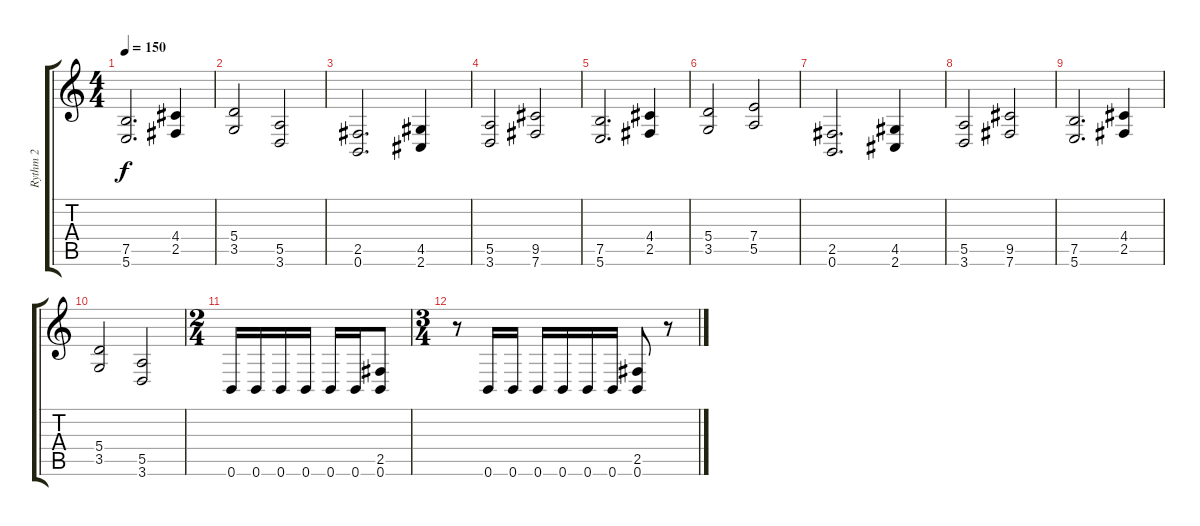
\track ("Rythm 2" "Rythm 2") {instrument distortionguitar}
\staff {score tabs}
\tuning (B3 Gb3 D3 A2 E2 B1) {hide}
\ts (4 4)
\tempo 150
\clef g2
\ks c
(7.5 5.6).2{d dy f} (4.4 2.5).4 |
(5.4 3.5).2 (5.5 3.6).2 |
(2.5 0.6).2{d} (4.5 2.6).4 |
(5.5 3.6).2 (9.5 7.6).2 |
(7.5 5.6).2{d} (4.4 2.5).4 |
(5.4 3.5).2 (7.4 5.5).2 |
(2.5 0.6).2{d} (4.5 2.6).4 |
(5.5 3.6).2 (9.5 7.6).2 |
(7.5 5.6).2{d} (4.4 2.5).4 |
(5.4 3.5).2 (5.5 3.6).2 |
\ts (2 4)
0.6.16 0.6.16 0.6.16 0.6.16 0.6.16 0.6.16 (2.5 0.6).8 |
\ts (3 4)
r.8 0.6.16 0.6.16 0.6.16 0.6.16 0.6.16 0.6.16 (2.5 0.6).8 r.8
